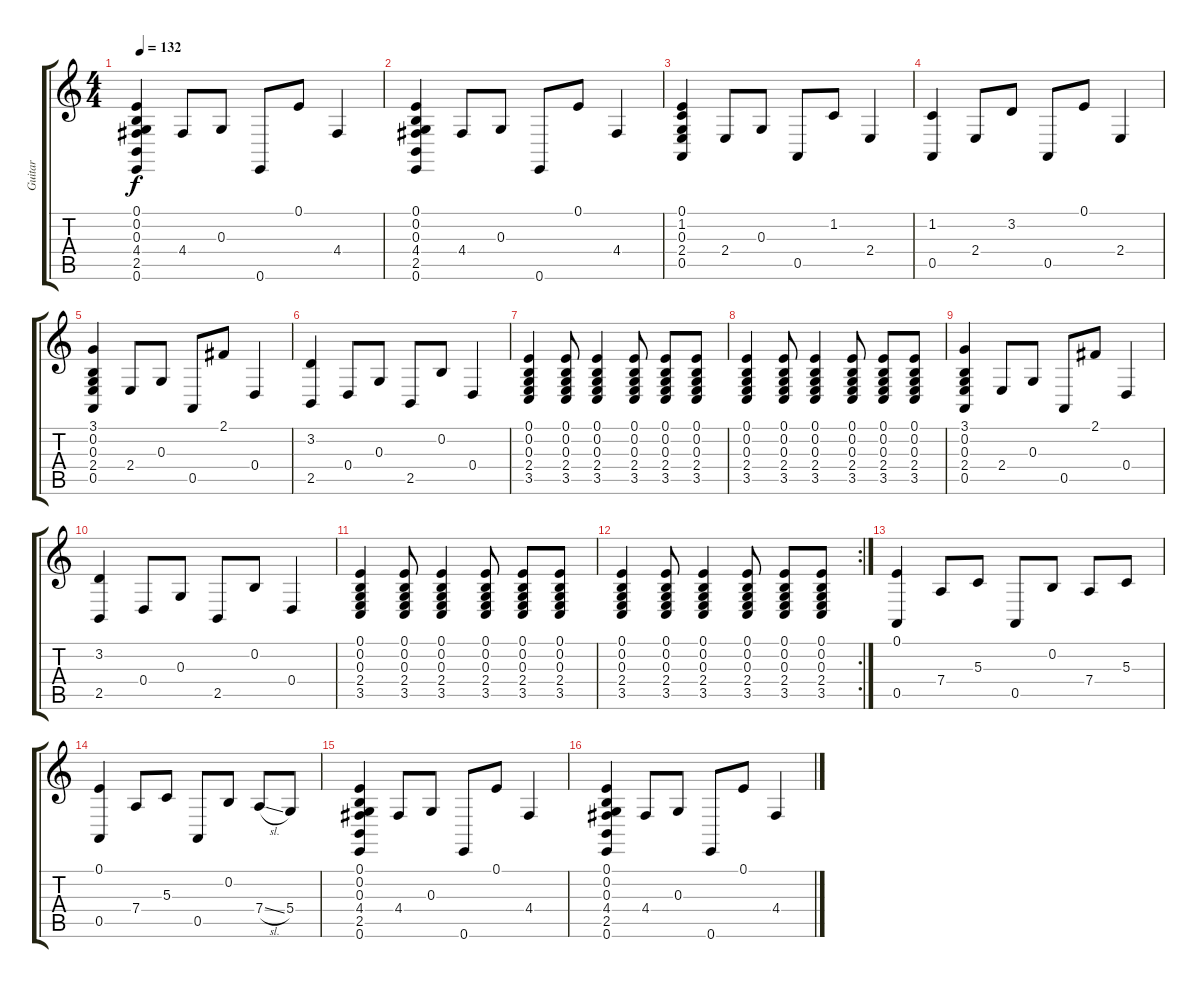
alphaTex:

\track ("Guitar" "Guitar") {instrument acousticgrandpiano}
\staff {score tabs}
\tuning (E4 B3 G3 D3 A2 E2) {hide}
\ts (4 4)
\tempo 132
\clef g2
\ks c
(0.1 0.2 0.3 4.4 2.5 0.6).4{dy f} 4.4.8 0.3.8 0.6.8 0.1.8 4.4.4 |
(0.1 0.2 0.3 4.4 2.5 0.6).4 4.4.8 0.3.8 0.6.8 0.1.8 4.4.4 |
(0.1 1.2 0.3 2.4 0.5).4 2.4.8 0.3.8 0.5.8 1.2.8 2.4.4 |
(1.2 0.5).4 2.4.8 3.2.8 0.5.8 0.1.8 2.4.4 |
(3.1 0.2 0.3 2.4 0.5).4 2.4.8 0.3.8 0.5.8 2.1.8 0.4.4 |
(3.2 2.5).4 0.4.8 0.3.8 2.5.8 0.2.8 0.4.4 |
(0.1 0.2 0.3 2.4 3.5).4 (0.1 0.2 0.3 2.4 3.5).8 (0.1 0.2 0.3 2.4 3.5).4 (0.1 0.2 0.3 2.4 3.5).8 (0.1 0.2 0.3 2.4 3.5).8 (0.1 0.2 0.3 2.4 3.5).8 |
(0.1 0.2 0.3 2.4 3.5).4 (0.1 0.2 0.3 2.4 3.5).8 (0.1 0.2 0.3 2.4 3.5).4 (0.1 0.2 0.3 2.4 3.5).8 (0.1 0.2 0.3 2.4 3.5).8 (0.1 0.2 0.3 2.4 3.5).8 |
(3.1 0.2 0.3 2.4 0.5).4 2.4.8 0.3.8 0.5.8 2.1.8 0.4.4 |
(3.2 2.5).4 0.4.8 0.3.8 2.5.8 0.2.8 0.4.4 |
(0.1 0.2 0.3 2.4 3.5).4 (0.1 0.2 0.3 2.4 3.5).8 (0.1 0.2 0.3 2.4 3.5).4 (0.1 0.2 0.3 2.4 3.5).8 (0.1 0.2 0.3 2.4 3.5).8 (0.1 0.2 0.3 2.4 3.5).8 |
\rc 2
(0.1 0.2 0.3 2.4 3.5).4 (0.1 0.2 0.3 2.4 3.5).8 (0.1 0.2 0.3 2.4 3.5).4 (0.1 0.2 0.3 2.4 3.5).8 (0.1 0.2 0.3 2.4 3.5).8 (0.1 0.2 0.3 2.4 3.5).8 |
(0.1 0.5).4 7.4.8 5.3.8 0.5.8 0.2.8 7.4.8 5.3.8 |
(0.1 0.5).4 7.4.8 5.3.8 0.5.8 0.2.8 7.4{sl}.8 5.4.8 |
(0.1 0.2 0.3 4.4 2.5 0.6).4 4.4.8 0.3.8 0.6.8 0.1.8 4.4.4 |
(0.1 0.2 0.3 4.4 2.5 0.6).4 4.4.8 0.3.8 0.6.8 0.1.8 4.4.4
